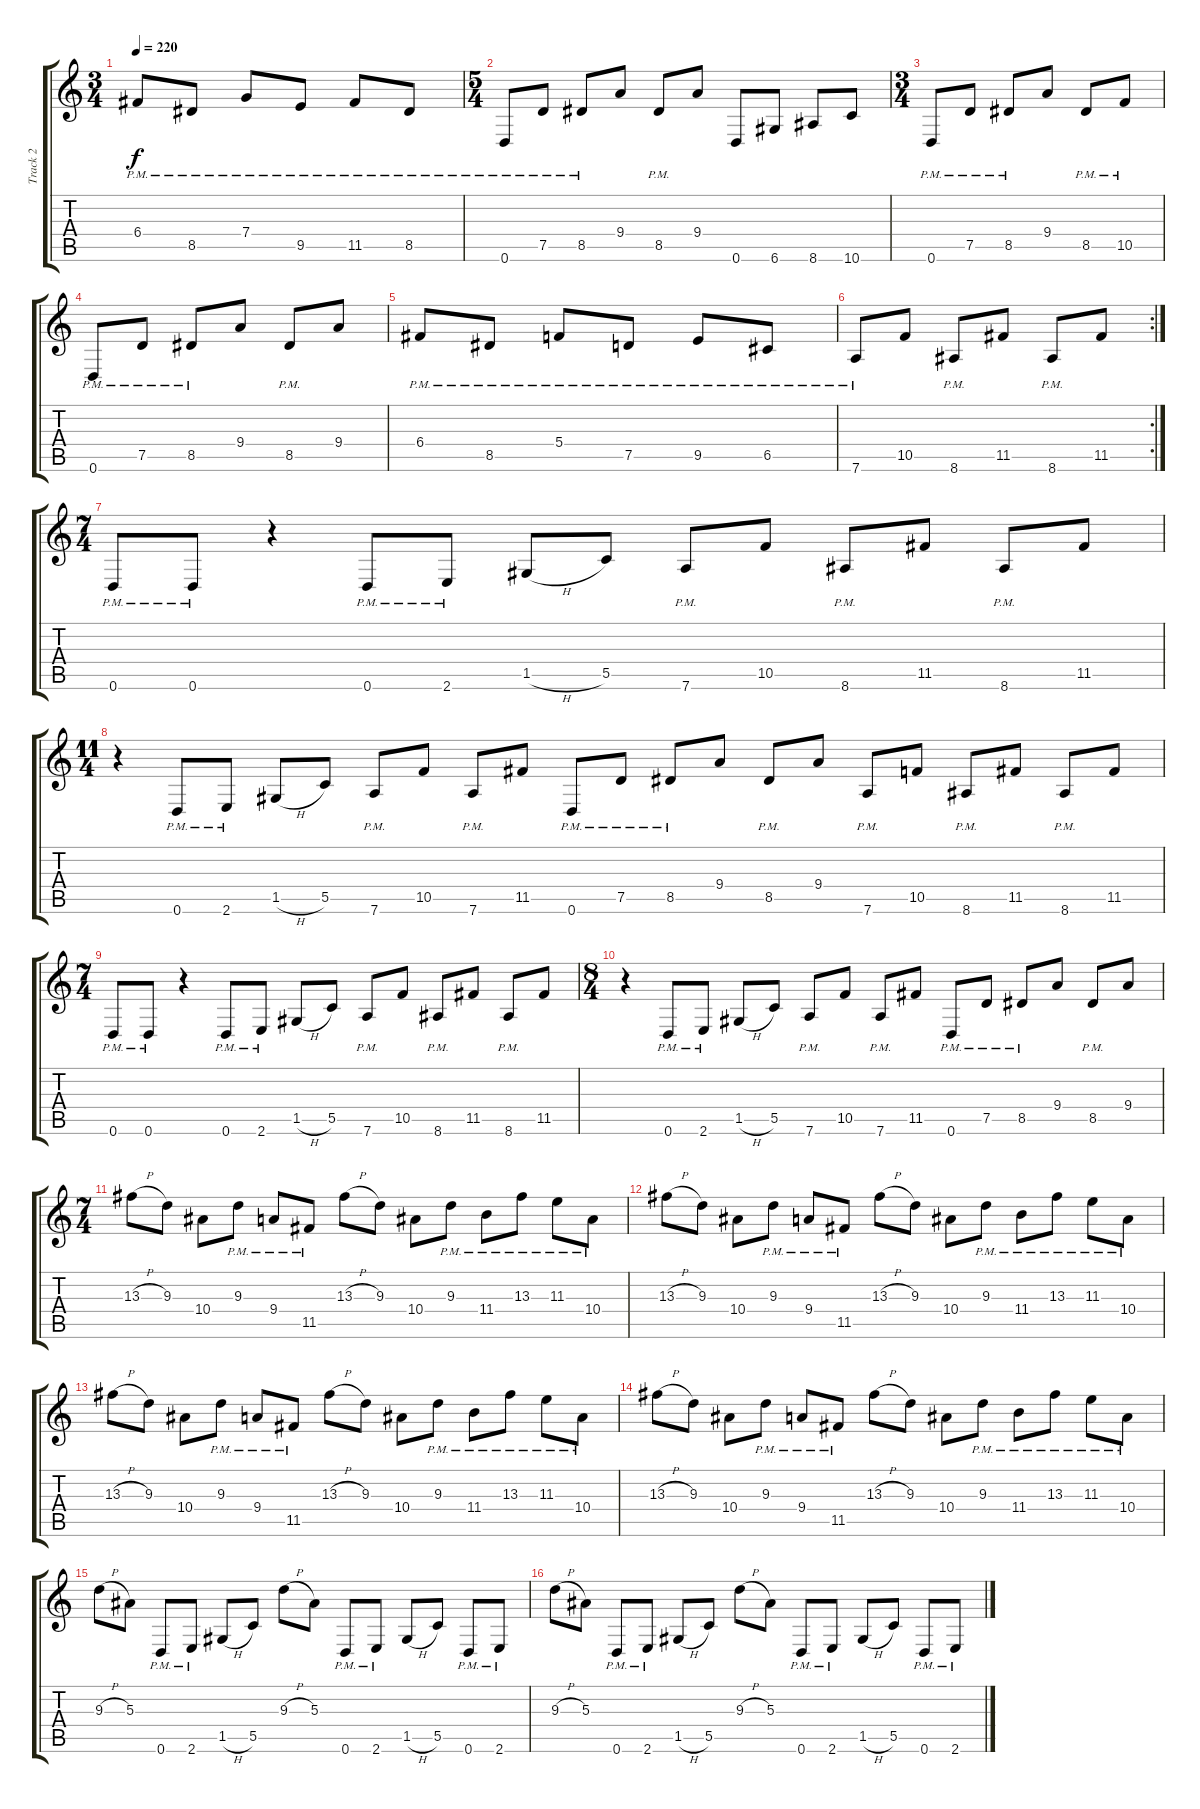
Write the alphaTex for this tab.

\track ("Track 2" "Track 2") {instrument distortionguitar}
\staff {score tabs}
\tuning (D4 A3 F3 C3 G2 D2) {hide}
\ts (3 4)
\tempo 220
\clef g2
\ks c
6.4{pm}.8{dy f} 8.5{pm}.8 7.4{pm}.8 9.5{pm}.8 11.5{pm}.8 8.5{pm}.8 |
\ts (5 4)
0.6{pm}.8 7.5{pm}.8 8.5{pm}.8 9.4.8 8.5{pm}.8 9.4.8 0.6.8 6.6.8 8.6.8 10.6.8 |
\ts (3 4)
0.6{pm}.8 7.5{pm}.8 8.5{pm}.8 9.4.8 8.5{pm}.8 10.5{pm}.8 |
0.6{pm}.8 7.5{pm}.8 8.5{pm}.8 9.4.8 8.5{pm}.8 9.4.8 |
6.4{pm}.8 8.5{pm}.8 5.4{pm}.8 7.5{pm}.8 9.5{pm}.8 6.5{pm}.8 |
\rc 2
7.6{pm}.8 10.5.8 8.6{pm}.8 11.5.8 8.6{pm}.8 11.5.8 |
\ts (7 4)
0.6{pm}.8 0.6{pm}.8 r.4 0.6{pm}.8 2.6{pm}.8 1.5{h}.8 5.5.8 7.6{pm}.8 10.5.8 8.6{pm}.8 11.5.8 8.6{pm}.8 11.5.8 |
\ts (11 4)
r.4 0.6{pm}.8 2.6{pm}.8 1.5{h}.8 5.5.8 7.6{pm}.8 10.5.8 7.6{pm}.8 11.5.8 0.6{pm}.8 7.5{pm}.8 8.5{pm}.8 9.4.8 8.5{pm}.8 9.4.8 7.6{pm}.8 10.5.8 8.6{pm}.8 11.5.8 8.6{pm}.8 11.5.8 |
\ts (7 4)
0.6{pm}.8 0.6{pm}.8 r.4 0.6{pm}.8 2.6{pm}.8 1.5{h}.8 5.5.8 7.6{pm}.8 10.5.8 8.6{pm}.8 11.5.8 8.6{pm}.8 11.5.8 |
\ts (8 4)
r.4 0.6{pm}.8 2.6{pm}.8 1.5{h}.8 5.5.8 7.6{pm}.8 10.5.8 7.6{pm}.8 11.5.8 0.6{pm}.8 7.5{pm}.8 8.5{pm}.8 9.4.8 8.5{pm}.8 9.4.8 |
\ts (7 4)
13.3{h}.8 9.3.8 10.4.8 9.3{pm}.8 9.4{pm}.8 11.5{pm}.8 13.3{h}.8 9.3.8 10.4.8 9.3{pm}.8 11.4{pm}.8 13.3{pm}.8 11.3{pm}.8 10.4{pm}.8 |
13.3{h}.8 9.3.8 10.4.8 9.3{pm}.8 9.4{pm}.8 11.5{pm}.8 13.3{h}.8 9.3.8 10.4.8 9.3{pm}.8 11.4{pm}.8 13.3{pm}.8 11.3{pm}.8 10.4{pm}.8 |
13.3{h}.8 9.3.8 10.4.8 9.3{pm}.8 9.4{pm}.8 11.5{pm}.8 13.3{h}.8 9.3.8 10.4.8 9.3{pm}.8 11.4{pm}.8 13.3{pm}.8 11.3{pm}.8 10.4{pm}.8 |
13.3{h}.8 9.3.8 10.4.8 9.3{pm}.8 9.4{pm}.8 11.5{pm}.8 13.3{h}.8 9.3.8 10.4.8 9.3{pm}.8 11.4{pm}.8 13.3{pm}.8 11.3{pm}.8 10.4{pm}.8 |
9.3{h}.8 5.3.8 0.6{pm}.8 2.6{pm}.8 1.5{h}.8 5.5.8 9.3{h}.8 5.3.8 0.6{pm}.8 2.6{pm}.8 1.5{h}.8 5.5.8 0.6{pm}.8 2.6{pm}.8 |
9.3{h}.8 5.3.8 0.6{pm}.8 2.6{pm}.8 1.5{h}.8 5.5.8 9.3{h}.8 5.3.8 0.6{pm}.8 2.6{pm}.8 1.5{h}.8 5.5.8 0.6{pm}.8 2.6{pm}.8
